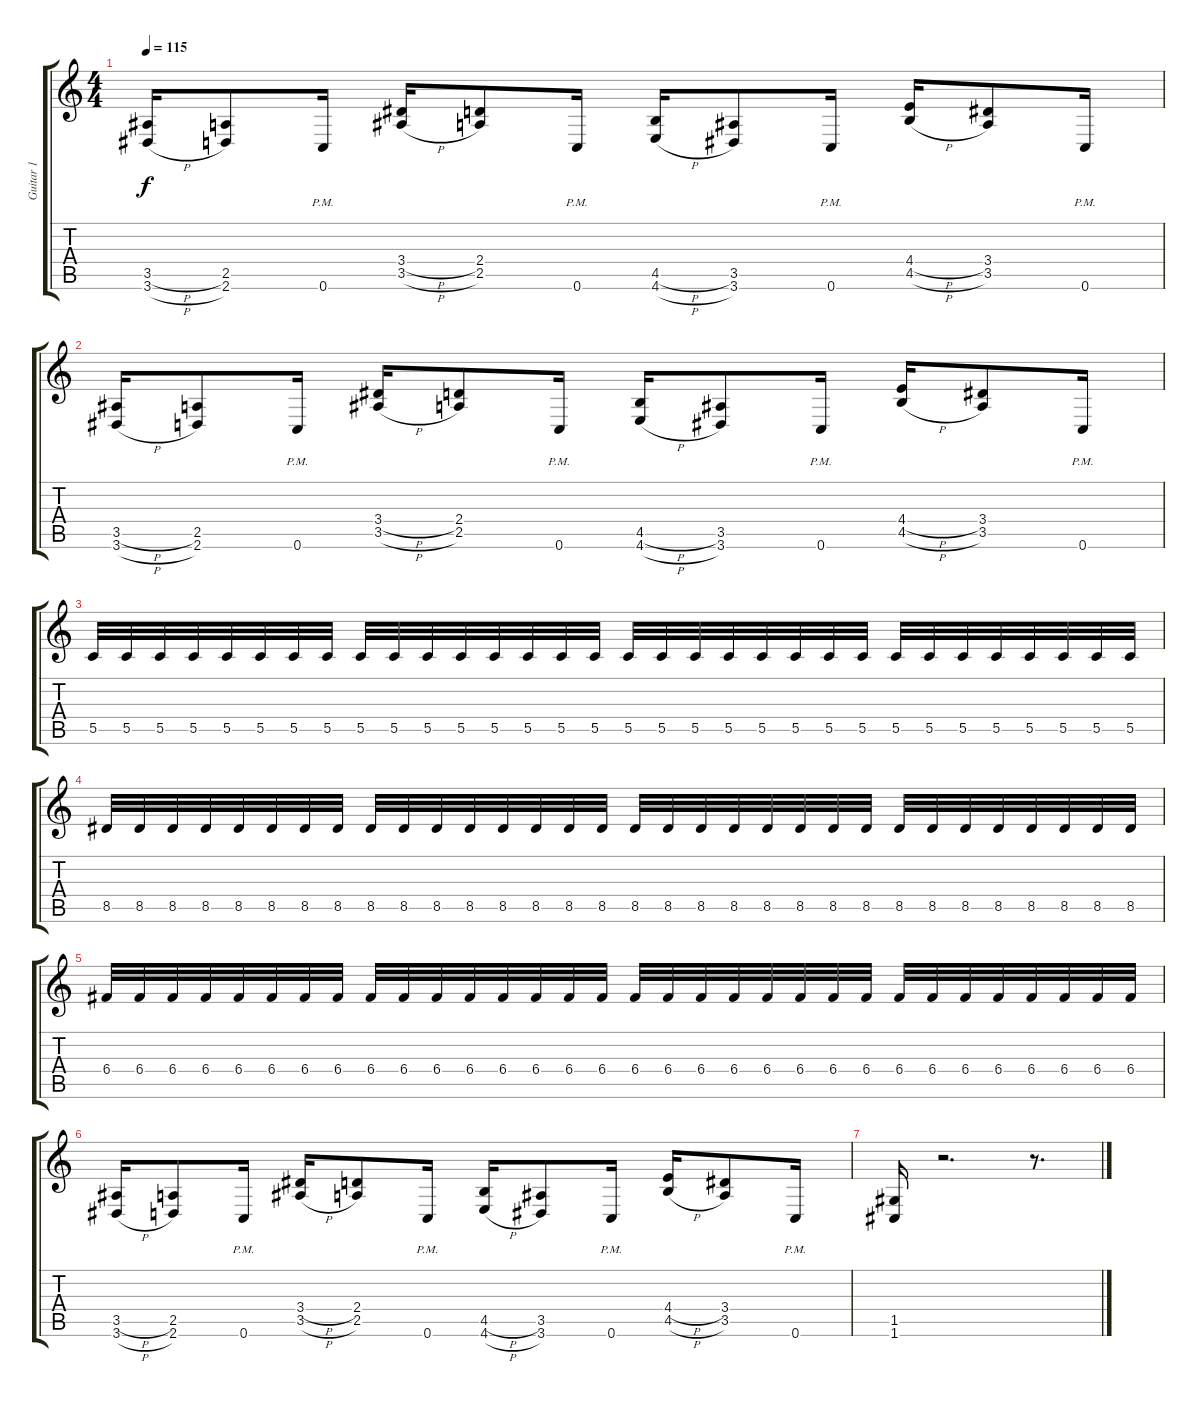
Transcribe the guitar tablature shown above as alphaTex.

\track ("Guitar 1" "Guitar 1") {instrument distortionguitar}
\staff {score tabs}
\tuning (D4 A3 F3 C3 G2 C2) {hide}
\ts (4 4)
\tempo 115
\clef g2
\ks c
(3.5{h} 3.6{h}).16{dy f} (2.5 2.6).8 0.6{pm}.16 (3.4{h} 3.5{h}).16 (2.4 2.5).8 0.6{pm}.16 (4.5{h} 4.6{h}).16 (3.5 3.6).8 0.6{pm}.16 (4.4{h} 4.5{h}).16 (3.4 3.5).8 0.6{pm}.16 |
(3.5{h} 3.6{h}).16 (2.5 2.6).8 0.6{pm}.16 (3.4{h} 3.5{h}).16 (2.4 2.5).8 0.6{pm}.16 (4.5{h} 4.6{h}).16 (3.5 3.6).8 0.6{pm}.16 (4.4{h} 4.5{h}).16 (3.4 3.5).8 0.6{pm}.16 |
5.5.32 5.5.32 5.5.32 5.5.32 5.5.32 5.5.32 5.5.32 5.5.32 5.5.32 5.5.32 5.5.32 5.5.32 5.5.32 5.5.32 5.5.32 5.5.32 5.5.32 5.5.32 5.5.32 5.5.32 5.5.32 5.5.32 5.5.32 5.5.32 5.5.32 5.5.32 5.5.32 5.5.32 5.5.32 5.5.32 5.5.32 5.5.32 |
8.5.32 8.5.32 8.5.32 8.5.32 8.5.32 8.5.32 8.5.32 8.5.32 8.5.32 8.5.32 8.5.32 8.5.32 8.5.32 8.5.32 8.5.32 8.5.32 8.5.32 8.5.32 8.5.32 8.5.32 8.5.32 8.5.32 8.5.32 8.5.32 8.5.32 8.5.32 8.5.32 8.5.32 8.5.32 8.5.32 8.5.32 8.5.32 |
6.4.32 6.4.32 6.4.32 6.4.32 6.4.32 6.4.32 6.4.32 6.4.32 6.4.32 6.4.32 6.4.32 6.4.32 6.4.32 6.4.32 6.4.32 6.4.32 6.4.32 6.4.32 6.4.32 6.4.32 6.4.32 6.4.32 6.4.32 6.4.32 6.4.32 6.4.32 6.4.32 6.4.32 6.4.32 6.4.32 6.4.32 6.4.32 |
(3.5{h} 3.6{h}).16 (2.5 2.6).8 0.6{pm}.16 (3.4{h} 3.5{h}).16 (2.4 2.5).8 0.6{pm}.16 (4.5{h} 4.6{h}).16 (3.5 3.6).8 0.6{pm}.16 (4.4{h} 4.5{h}).16 (3.4 3.5).8 0.6{pm}.16 |
(1.5 1.6).16 r.2{d} r.8{d}
